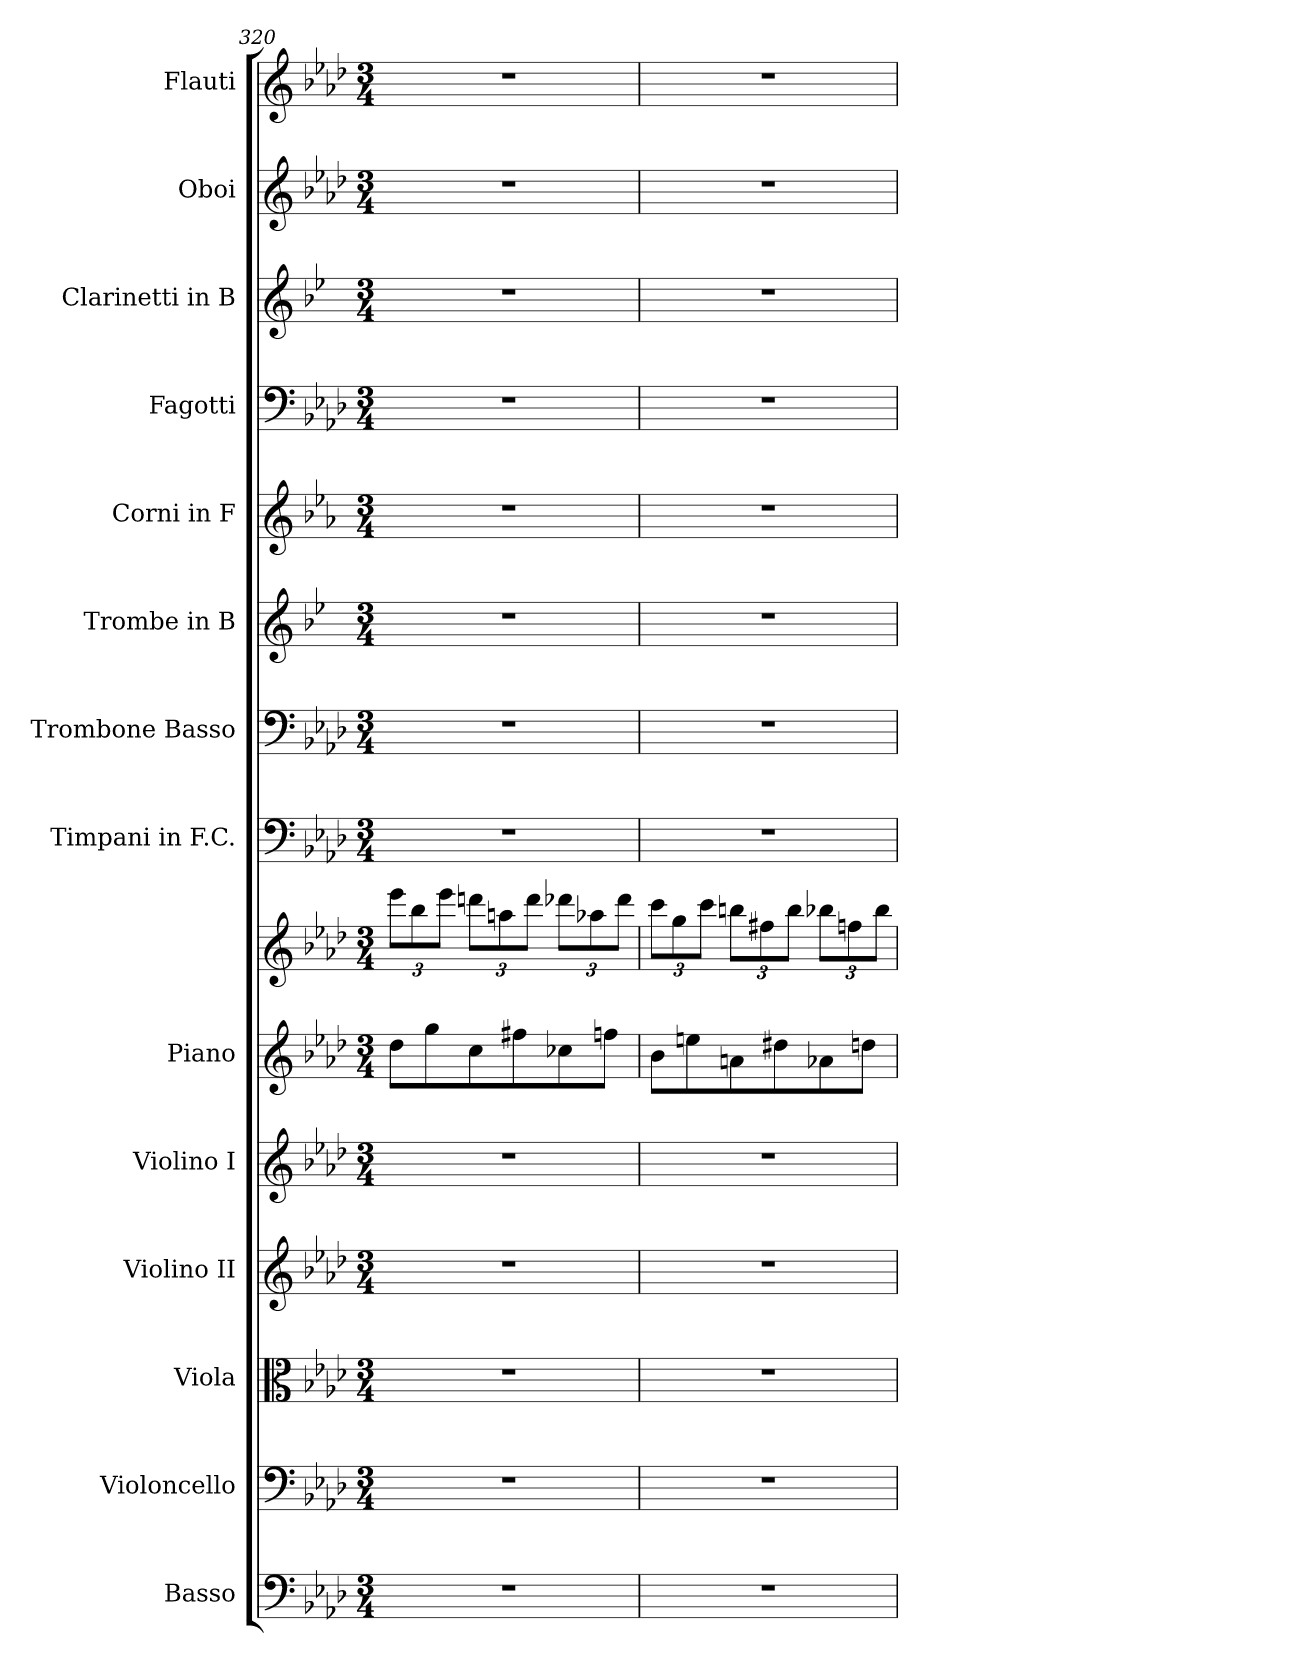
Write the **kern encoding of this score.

**kern	**kern	**kern	**kern	**kern	**kern	**kern	**kern	**kern	**kern	**kern	**kern	**kern	**kern	**kern
*part14	*part13	*part12	*part11	*part10	*part9	*part9	*part8	*part7	*part6	*part5	*part4	*part3	*part2	*part1
*staff15	*staff14	*staff13	*staff12	*staff11	*staff10	*staff9	*staff8	*staff7	*staff6	*staff5	*staff4	*staff3	*staff2	*staff1
*I"Basso	*I"Violoncello	*I"Viola	*I"Violino II	*I"Violino I	*I"Piano	*	*I"Timpani in F.C.	*I"Trombone Basso	*I"Trombe in B	*I"Corni in F	*I"Fagotti	*I"Clarinetti in B	*I"Oboi	*I"Flauti
*	*	*	*	*	*I'Pno.	*	*I'Timp.	*	*	*	*	*	*I'Ob.	*I'Fl.
!!LO:PB:g=z
*clefF4	*clefF4	*clefC3	*clefG2	*clefG2	*clefG2	*clefG2	*clefF4	*clefF4	*clefG2	*clefG2	*clefF4	*clefG2	*clefG2	*clefG2
*ITrd7c12	*	*	*	*	*	*	*	*	*ITrd1c2	*ITrd4c7	*	*ITrd1c2	*	*
*k[b-e-a-d-]	*k[b-e-a-d-]	*k[b-e-a-d-]	*k[b-e-a-d-]	*k[b-e-a-d-]	*k[b-e-a-d-]	*k[b-e-a-d-]	*k[b-e-a-d-]	*k[b-e-a-d-]	*k[b-e-a-d-]	*k[b-e-a-d-]	*k[b-e-a-d-]	*k[b-e-a-d-]	*k[b-e-a-d-]	*k[b-e-a-d-]
*M3/4	*M3/4	*M3/4	*M3/4	*M3/4	*M3/4	*M3/4	*M3/4	*M3/4	*M3/4	*M3/4	*M3/4	*M3/4	*M3/4	*M3/4
*	*	*	*	*	*	*Xbrackettup	*	*	*	*	*	*	*	*
=320	=320	=320	=320	=320	=320	=320	=320	=320	=320	=320	=320	=320	=320	=320
2.r	2.r	2.r	2.r	2.r	8dd-\L	12eee-\L	2.r	2.r	2.r	2.r	2.r	2.r	2.r	2.r
.	.	.	.	.	.	12bb-\	.	.	.	.	.	.	.	.
.	.	.	.	.	8gg\	.	.	.	.	.	.	.	.	.
.	.	.	.	.	.	12eee-\J	.	.	.	.	.	.	.	.
.	.	.	.	.	8cc\	12dddn\L	.	.	.	.	.	.	.	.
.	.	.	.	.	.	12aan\	.	.	.	.	.	.	.	.
.	.	.	.	.	8ff#X\	.	.	.	.	.	.	.	.	.
.	.	.	.	.	.	12ddd\J	.	.	.	.	.	.	.	.
.	.	.	.	.	8cc-X\	12ddd-X\L	.	.	.	.	.	.	.	.
.	.	.	.	.	.	12aa-X\	.	.	.	.	.	.	.	.
.	.	.	.	.	8ffn\J	.	.	.	.	.	.	.	.	.
.	.	.	.	.	.	12ddd-\J	.	.	.	.	.	.	.	.
=321	=321	=321	=321	=321	=321	=321	=321	=321	=321	=321	=321	=321	=321	=321
2.r	2.r	2.r	2.r	2.r	8b-\L	12ccc\L	2.r	2.r	2.r	2.r	2.r	2.r	2.r	2.r
.	.	.	.	.	.	12gg\	.	.	.	.	.	.	.	.
.	.	.	.	.	8een\	.	.	.	.	.	.	.	.	.
.	.	.	.	.	.	12ccc\J	.	.	.	.	.	.	.	.
.	.	.	.	.	8an\	12bbn\L	.	.	.	.	.	.	.	.
.	.	.	.	.	.	12ff#X\	.	.	.	.	.	.	.	.
.	.	.	.	.	8dd#X\	.	.	.	.	.	.	.	.	.
.	.	.	.	.	.	12bb\J	.	.	.	.	.	.	.	.
.	.	.	.	.	8a-X\	12bb-X\L	.	.	.	.	.	.	.	.
.	.	.	.	.	.	12ffn\	.	.	.	.	.	.	.	.
.	.	.	.	.	8ddn\J	.	.	.	.	.	.	.	.	.
.	.	.	.	.	.	12bb-\J	.	.	.	.	.	.	.	.
=	=	=	=	=	=	=	=	=	=	=	=	=	=	=
*-	*-	*-	*-	*-	*-	*-	*-	*-	*-	*-	*-	*-	*-	*-
